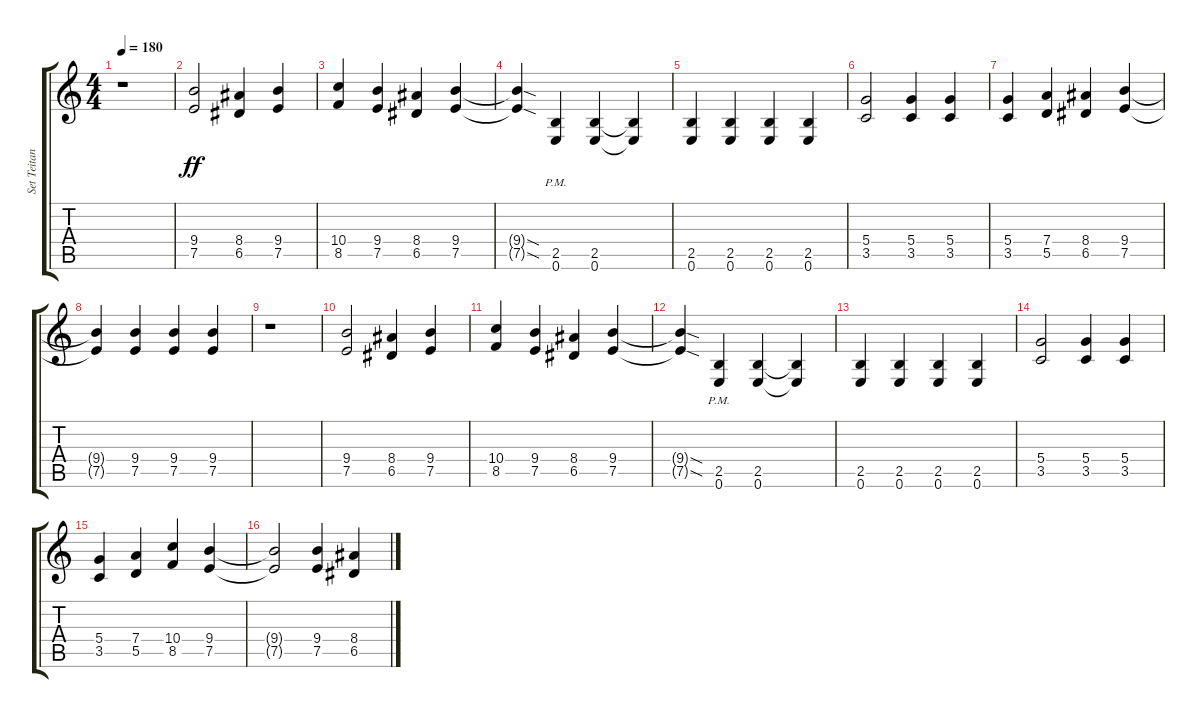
\track ("Set Teitan" "Set Teitan") {instrument distortionguitar}
\staff {score tabs}
\tuning (E4 B3 G3 D3 A2 E2) {hide}
\ts (4 4)
\tempo 180
\clef g2
\ks c
r.1{dy ff} |
(9.4 7.5).2 (8.4 6.5).4 (9.4 7.5).4 |
(10.4 8.5).4 (9.4 7.5).4 (8.4 6.5).4 (9.4 7.5).4 |
(9.4{sod t} 7.5{sod t}).4 (2.5{pm} 0.6{pm}).4 (2.5 0.6).4 (2.5{t} 0.6{t}).4 |
(2.5 0.6).4 (2.5 0.6).4 (2.5 0.6).4 (2.5 0.6).4 |
(5.4 3.5).2 (5.4 3.5).4 (5.4 3.5).4 |
(5.4 3.5).4 (7.4 5.5).4 (8.4 6.5).4 (9.4 7.5).4 |
(9.4{t} 7.5{t}).4 (9.4 7.5).4 (9.4 7.5).4 (9.4 7.5).4 |
r.1 |
(9.4 7.5).2 (8.4 6.5).4 (9.4 7.5).4 |
(10.4 8.5).4 (9.4 7.5).4 (8.4 6.5).4 (9.4 7.5).4 |
(9.4{sod t} 7.5{sod t}).4 (2.5{pm} 0.6{pm}).4 (2.5 0.6).4 (2.5{t} 0.6{t}).4 |
(2.5 0.6).4 (2.5 0.6).4 (2.5 0.6).4 (2.5 0.6).4 |
(5.4 3.5).2 (5.4 3.5).4 (5.4 3.5).4 |
(5.4 3.5).4 (7.4 5.5).4 (10.4 8.5).4 (9.4 7.5).4 |
(9.4{t} 7.5{t}).2 (9.4 7.5).4 (8.4 6.5).4
